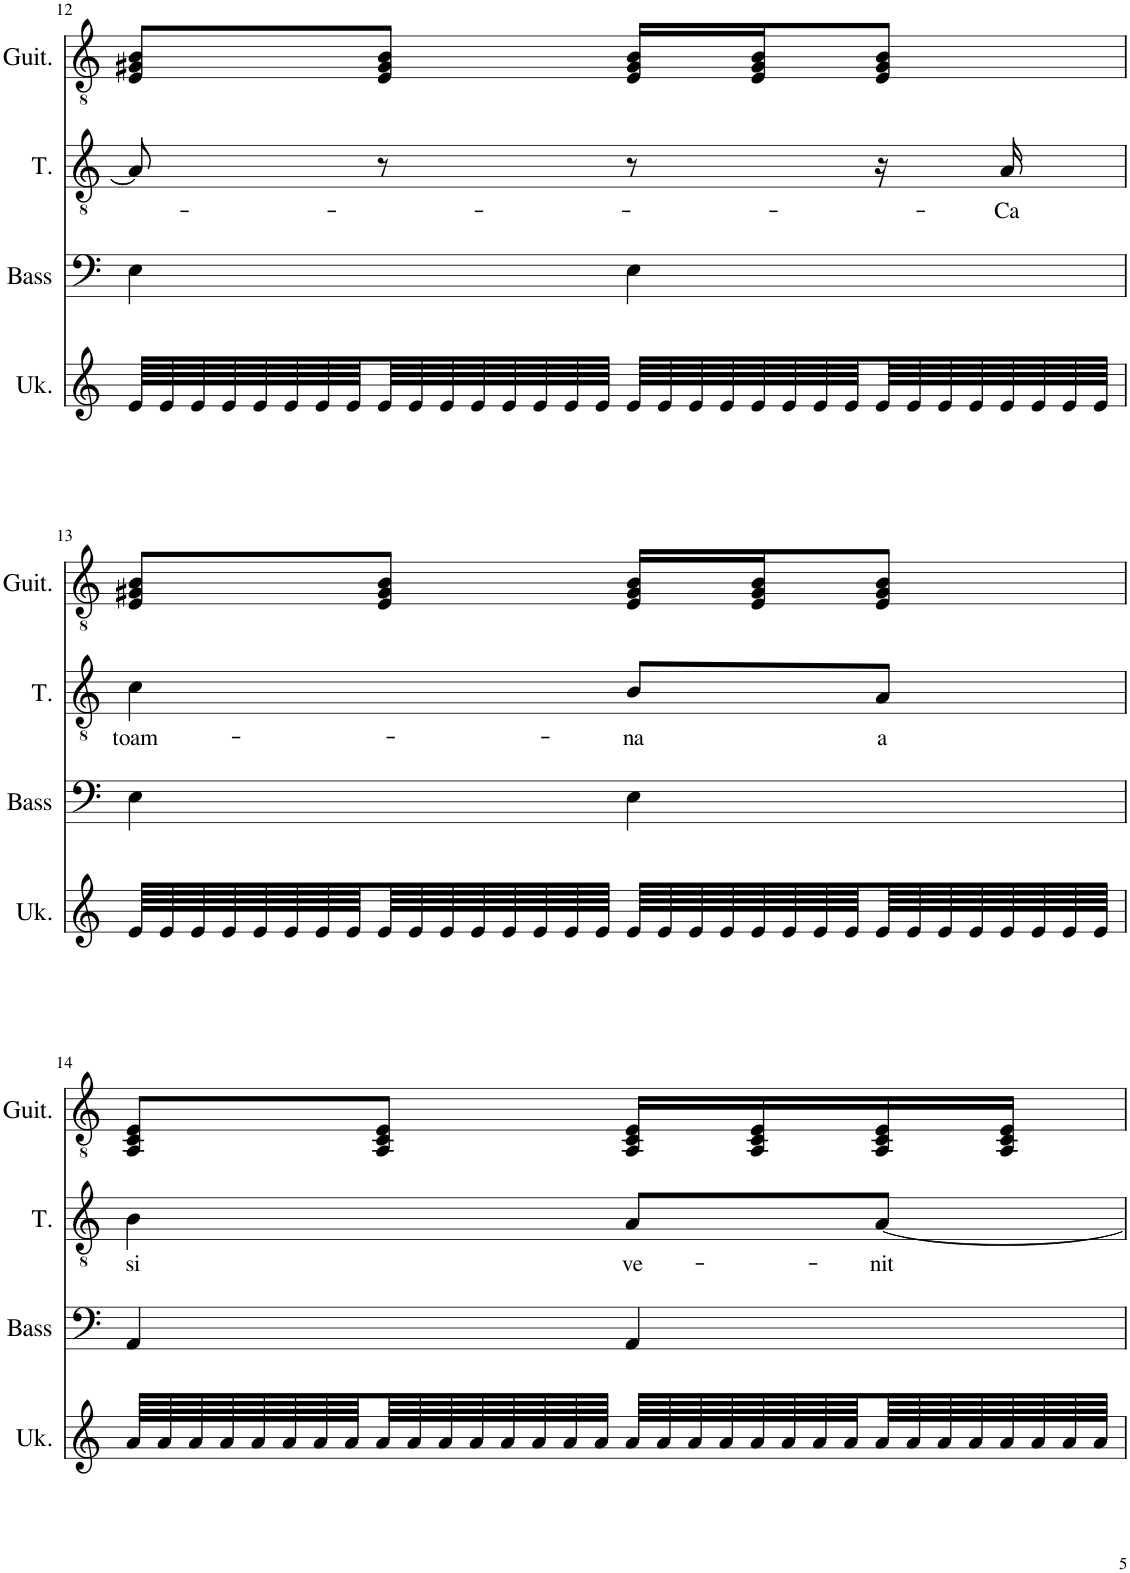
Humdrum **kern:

**kern	**kern	**kern	**text	**kern
*part4	*part3	*part2	*part2	*part1
*staff4	*staff3	*staff2	*staff2	*staff1
*I"Ukulele	*I"Acoustic Bass	*I"Tenor	*	*I"Acoustic Guitar
*I'Uk.	*I'Bass	*I'T.	*	*I'Guit.
!!LO:PB:g=z
*clefG2	*clefF4	*clefGv2	*	*clefGv2
*	*Trd7c12	*	*	*
*k[]	*k[]	*k[]	*	*k[]
*M2/4	*M2/4	*M2/4	*	*M2/4
=12	=12	=12	=12	=12
64e/LLLL	4E\	8A/]	.	8E/ 8G#X/ 8B/L
64e/	.	.	.	.
64e/	.	.	.	.
64e/	.	.	.	.
64e/	.	.	.	.
64e/	.	.	.	.
64e/	.	.	.	.
64e/	.	.	.	.
64e/	.	8r	.	8E/ 8G#/ 8B/J
64e/	.	.	.	.
64e/	.	.	.	.
64e/	.	.	.	.
64e/	.	.	.	.
64e/	.	.	.	.
64e/	.	.	.	.
64e/JJJJ	.	.	.	.
64e/LLLL	4E\	8r	.	16E/ 16G#/ 16B/LL
64e/	.	.	.	.
64e/	.	.	.	.
64e/	.	.	.	.
64e/	.	.	.	16E/ 16G#/ 16B/J
64e/	.	.	.	.
64e/	.	.	.	.
64e/	.	.	.	.
64e/	.	16r	.	8E/ 8G#/ 8B/J
64e/	.	.	.	.
64e/	.	.	.	.
64e/	.	.	.	.
!	!	!	!LO:LY:b	!
64e/	.	16A/	Ca	.
64e/	.	.	.	.
64e/	.	.	.	.
64e/JJJJ	.	.	.	.
!!LO:LB:g=z
=13	=13	=13	=13	=13
!	!	!	!LO:LY:b	!
64e/LLLL	4E\	4c\	toam-	8E/ 8G#X/ 8B/L
64e/	.	.	.	.
64e/	.	.	.	.
64e/	.	.	.	.
64e/	.	.	.	.
64e/	.	.	.	.
64e/	.	.	.	.
64e/	.	.	.	.
64e/	.	.	.	8E/ 8G#/ 8B/J
64e/	.	.	.	.
64e/	.	.	.	.
64e/	.	.	.	.
64e/	.	.	.	.
64e/	.	.	.	.
64e/	.	.	.	.
64e/JJJJ	.	.	.	.
!	!	!	!LO:LY:b	!
64e/LLLL	4E\	8B/L	-na	16E/ 16G#/ 16B/LL
64e/	.	.	.	.
64e/	.	.	.	.
64e/	.	.	.	.
64e/	.	.	.	16E/ 16G#/ 16B/J
64e/	.	.	.	.
64e/	.	.	.	.
64e/	.	.	.	.
!	!	!	!LO:LY:b	!
64e/	.	8A/J	a	8E/ 8G#/ 8B/J
64e/	.	.	.	.
64e/	.	.	.	.
64e/	.	.	.	.
64e/	.	.	.	.
64e/	.	.	.	.
64e/	.	.	.	.
64e/JJJJ	.	.	.	.
!!LO:LB:g=z
=14	=14	=14	=14	=14
!	!	!	!LO:LY:b	!
64a/LLLL	4AA/	4B\	si	8AA/ 8C/ 8E/L
64a/	.	.	.	.
64a/	.	.	.	.
64a/	.	.	.	.
64a/	.	.	.	.
64a/	.	.	.	.
64a/	.	.	.	.
64a/	.	.	.	.
64a/	.	.	.	8AA/ 8C/ 8E/J
64a/	.	.	.	.
64a/	.	.	.	.
64a/	.	.	.	.
64a/	.	.	.	.
64a/	.	.	.	.
64a/	.	.	.	.
64a/JJJJ	.	.	.	.
!	!	!	!LO:LY:b	!
64a/LLLL	4AA/	8A/L	ve-	16AA/ 16C/ 16E/LL
64a/	.	.	.	.
64a/	.	.	.	.
64a/	.	.	.	.
64a/	.	.	.	16AA/ 16C/ 16E/
64a/	.	.	.	.
64a/	.	.	.	.
64a/	.	.	.	.
!	!	!	!LO:LY:b	!
64a/	.	[8A/J	-nit	16AA/ 16C/ 16E/
64a/	.	.	.	.
64a/	.	.	.	.
64a/	.	.	.	.
64a/	.	.	.	16AA/ 16C/ 16E/JJ
64a/	.	.	.	.
64a/	.	.	.	.
64a/JJJJ	.	.	.	.
=	=	=	=	=
*-	*-	*-	*-	*-
